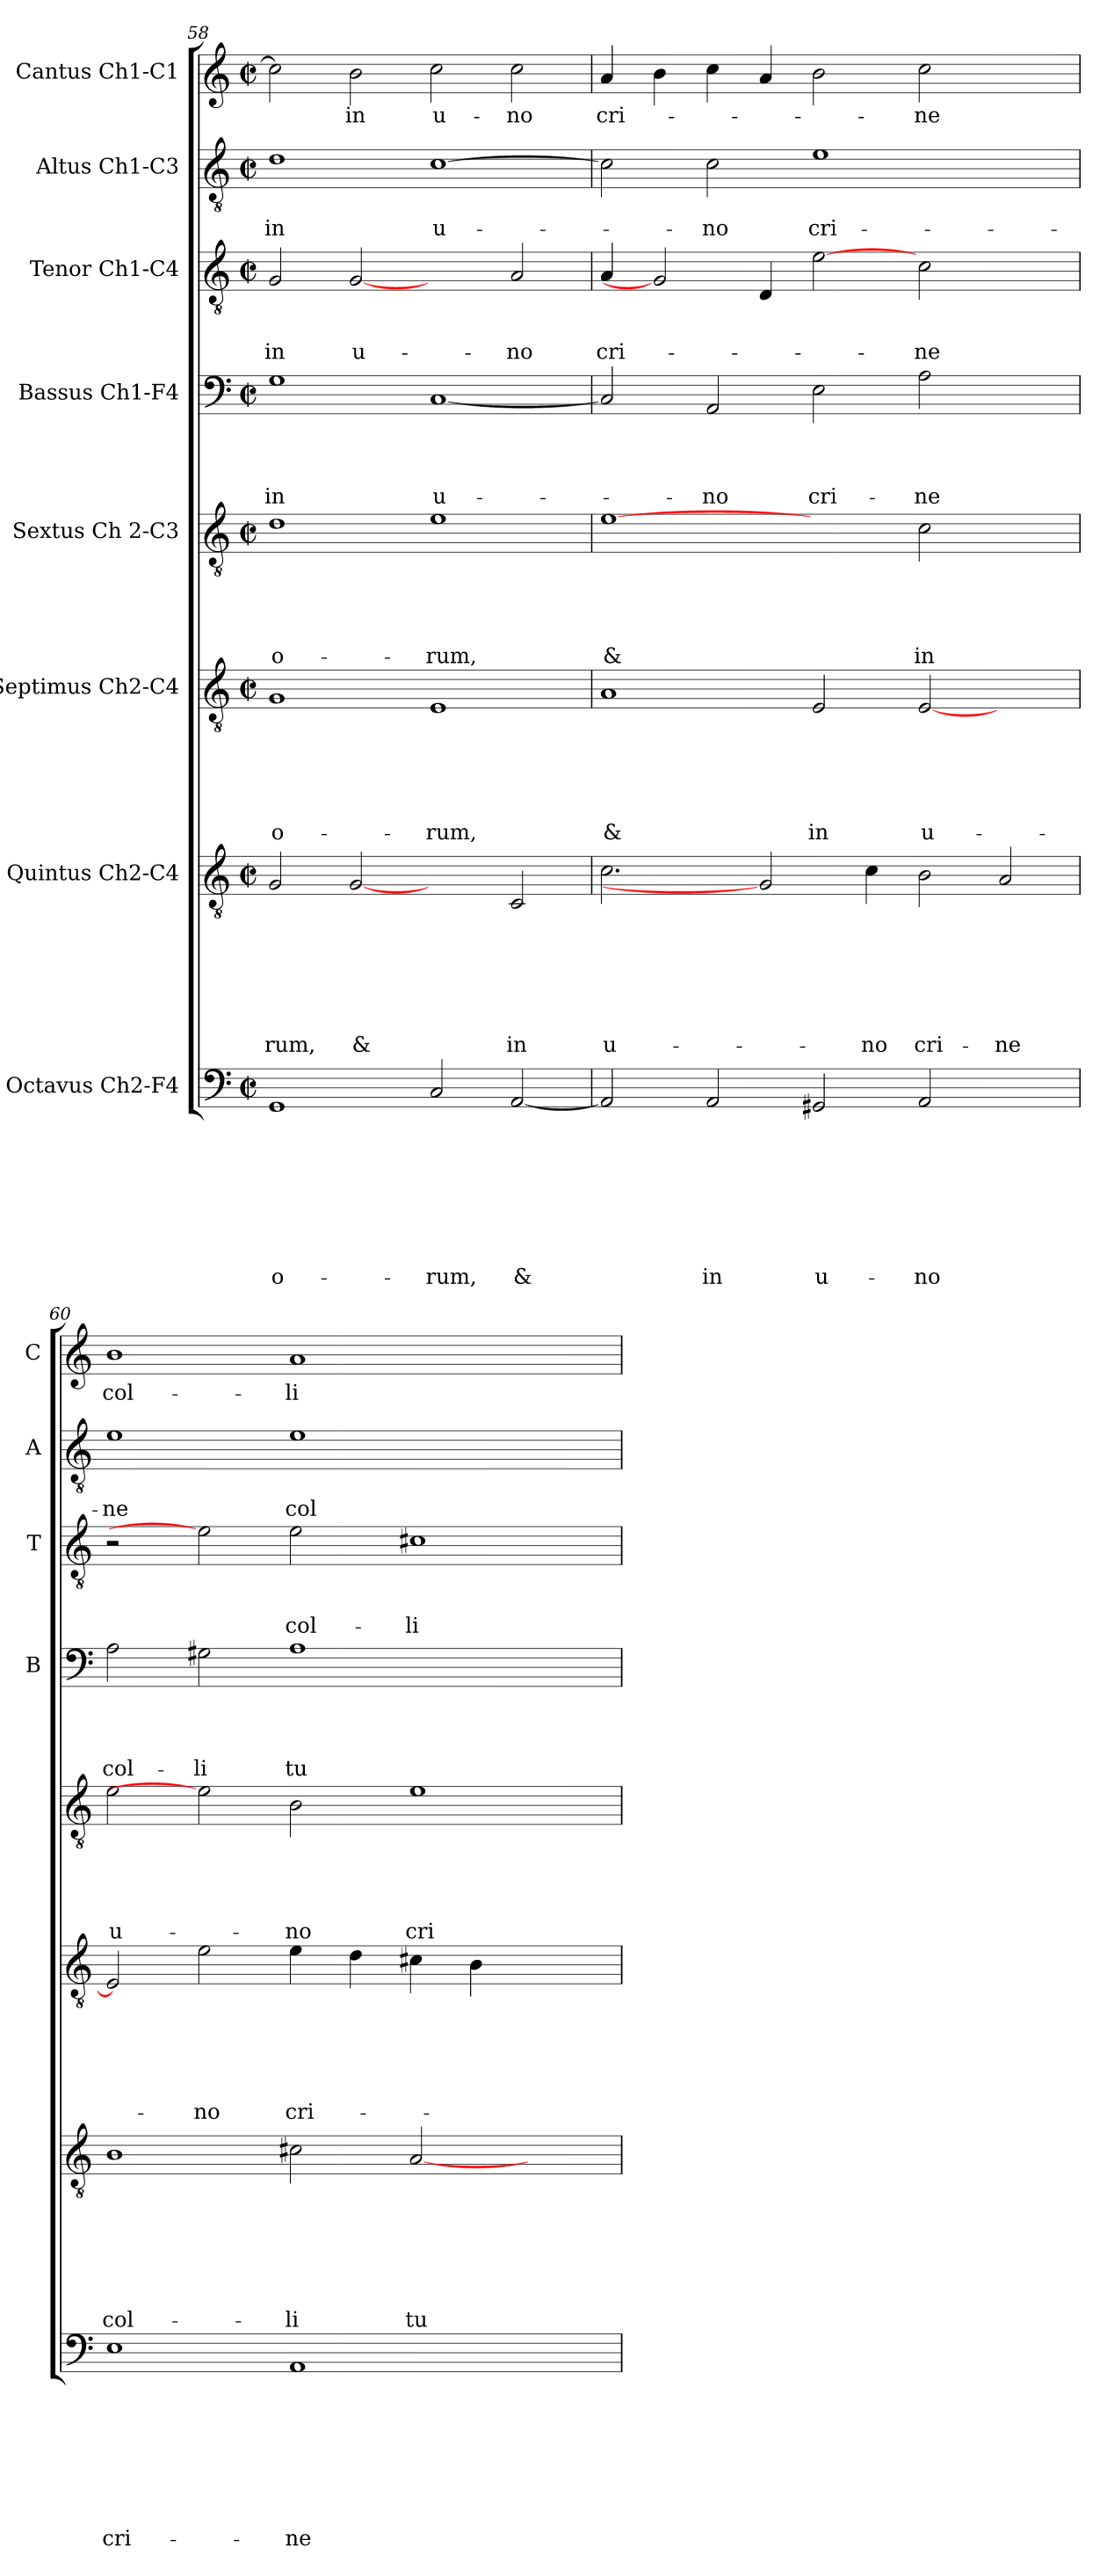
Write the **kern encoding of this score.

**kern	**text	**text	**text	**text	**text	**text	**text	**text	**kern	**text	**text	**text	**text	**text	**text	**text	**kern	**text	**text	**text	**text	**text	**text	**kern	**text	**text	**text	**text	**text	**kern	**text	**text	**text	**text	**kern	**text	**text	**text	**kern	**text	**text	**kern	**text
*part8	*part8	*part8	*part8	*part8	*part8	*part8	*part8	*part8	*part7	*part7	*part7	*part7	*part7	*part7	*part7	*part7	*part6	*part6	*part6	*part6	*part6	*part6	*part6	*part5	*part5	*part5	*part5	*part5	*part5	*part4	*part4	*part4	*part4	*part4	*part3	*part3	*part3	*part3	*part2	*part2	*part2	*part1	*part1
*staff8	*staff8	*staff8	*staff8	*staff8	*staff8	*staff8	*staff8	*staff8	*staff7	*staff7	*staff7	*staff7	*staff7	*staff7	*staff7	*staff7	*staff6	*staff6	*staff6	*staff6	*staff6	*staff6	*staff6	*staff5	*staff5	*staff5	*staff5	*staff5	*staff5	*staff4	*staff4	*staff4	*staff4	*staff4	*staff3	*staff3	*staff3	*staff3	*staff2	*staff2	*staff2	*staff1	*staff1
*I"Octavus Ch2-F4	*	*	*	*	*	*	*	*	*I"Quintus Ch2-C4	*	*	*	*	*	*	*	*I"Septimus Ch2-C4	*	*	*	*	*	*	*I"Sextus Ch 2-C3	*	*	*	*	*	*I"Bassus Ch1-F4	*	*	*	*	*I"Tenor Ch1-C4	*	*	*	*I"Altus Ch1-C3	*	*	*I"Cantus Ch1-C1	*
*	*	*	*	*	*	*	*	*	*	*	*	*	*	*	*	*	*	*	*	*	*	*	*	*	*	*	*	*	*	*I'B	*	*	*	*	*I'T	*	*	*	*I'A	*	*	*I'C	*
*clefF4	*	*	*	*	*	*	*	*	*clefGv2	*	*	*	*	*	*	*	*clefGv2	*	*	*	*	*	*	*clefGv2	*	*	*	*	*	*clefF4	*	*	*	*	*clefGv2	*	*	*	*clefGv2	*	*	*clefG2	*
*k[]	*	*	*	*	*	*	*	*	*k[]	*	*	*	*	*	*	*	*k[]	*	*	*	*	*	*	*k[]	*	*	*	*	*	*k[]	*	*	*	*	*k[]	*	*	*	*k[]	*	*	*k[]	*
*C:	*	*	*	*	*	*	*	*	*C:	*	*	*	*	*	*	*	*C:	*	*	*	*	*	*	*C:	*	*	*	*	*	*C:	*	*	*	*	*C:	*	*	*	*C:	*	*	*C:	*
*M2/2	*	*	*	*	*	*	*	*	*M2/2	*	*	*	*	*	*	*	*M2/2	*	*	*	*	*	*	*M2/2	*	*	*	*	*	*M2/2	*	*	*	*	*M2/2	*	*	*	*M2/2	*	*	*M2/2	*
*met(c|)	*	*	*	*	*	*	*	*	*met(c|)	*	*	*	*	*	*	*	*met(c|)	*	*	*	*	*	*	*met(c|)	*	*	*	*	*	*met(c|)	*	*	*	*	*met(c|)	*	*	*	*met(c|)	*	*	*met(c|)	*
=58	=58	=58	=58	=58	=58	=58	=58	=58	=58	=58	=58	=58	=58	=58	=58	=58	=58	=58	=58	=58	=58	=58	=58	=58	=58	=58	=58	=58	=58	=58	=58	=58	=58	=58	=58	=58	=58	=58	=58	=58	=58	=58	=58
!	!	!	!	!	!	!	!	!LO:LY:b	!	!	!	!	!	!	!	!LO:LY:b	!	!	!	!	!	!	!LO:LY:b	!	!	!	!	!	!LO:LY:b	!	!	!	!	!LO:LY:b	!	!	!	!LO:LY:b	!	!	!LO:LY:b	!	!
1GG	.	.	.	.	.	.	.	-o-	2G/	.	.	.	.	.	.	-rum,	1G	.	.	.	.	.	-o-	1d	.	.	.	.	-o-	1G	.	.	.	in	2G/	.	.	in	1d	.	in	2cc\]	.
!	!	!	!	!	!	!	!	!	!	!	!	!	!	!	!	!LO:LY:b	!	!	!	!	!	!	!	!	!	!	!	!	!	!	!	!	!	!	!	!	!	!LO:LY:b	!	!	!	!	!LO:LY:b
.	.	.	.	.	.	.	.	.	[2G	.	.	.	.	.	.	&	.	.	.	.	.	.	.	.	.	.	.	.	.	.	.	.	.	.	[2G	.	.	u-	.	.	.	2b\	in
!	!	!	!	!	!	!	!	!LO:LY:b	!	!	!	!	!	!	!	!	!	!	!	!	!	!	!LO:LY:b	!	!	!	!	!	!LO:LY:b	!	!	!	!	!LO:LY:b	!	!	!	!	!	!	!LO:LY:b	!	!LO:LY:b
2C/	.	.	.	.	.	.	.	-rum,	2ryy	.	.	.	.	.	.	.	1E	.	.	.	.	.	-rum,	1e	.	.	.	.	-rum,	[1C	.	.	.	u-	2ryy	.	.	.	[1c	.	u-	2cc\	u-
!	!	!	!	!	!	!	!	!LO:LY:b	!	!	!	!	!	!	!	!LO:LY:b	!	!	!	!	!	!	!	!	!	!	!	!	!	!	!	!	!	!	!	!	!	!LO:LY:b	!	!	!	!	!LO:LY:b
[2AA/	.	.	.	.	.	.	.	&	2C/	.	.	.	.	.	.	in	.	.	.	.	.	.	.	.	.	.	.	.	.	.	.	.	.	.	2A/	.	.	-no	.	.	.	2cc\	-no
=59	=59	=59	=59	=59	=59	=59	=59	=59	=59	=59	=59	=59	=59	=59	=59	=59	=59	=59	=59	=59	=59	=59	=59	=59	=59	=59	=59	=59	=59	=59	=59	=59	=59	=59	=59	=59	=59	=59	=59	=59	=59	=59	=59
!	!	!	!	!	!	!	!	!	!	!	!	!	!	!	!	!LO:LY:b	!	!	!	!	!	!	!LO:LY:b	!	!	!	!	!	!LO:LY:b	!	!	!	!	!	!	!	!	!LO:LY:b	!	!	!	!	!LO:LY:b
2AA/]	.	.	.	.	.	.	.	.	2.c\	.	.	.	.	.	.	u-	1A	.	.	.	.	.	&	[1e	.	.	.	.	&	2C/]	.	.	.	.	4A/	.	.	cri-	2c\]	.	.	4a/	cri-
.	.	.	.	.	.	.	.	.	.	.	.	.	.	.	.	.	.	.	.	.	.	.	.	.	.	.	.	.	.	.	.	.	.	.	2G]	.	.	.	.	.	.	4b\	.
!	!	!	!	!	!	!	!	!LO:LY:b	!	!	!	!	!	!	!	!	!	!	!	!	!	!	!	!	!	!	!	!	!	!	!	!	!	!LO:LY:b	!	!	!	!	!	!	!LO:LY:b	!	!
2AA/	.	.	.	.	.	.	.	in	.	.	.	.	.	.	.	.	.	.	.	.	.	.	.	.	.	.	.	.	.	2AA/	.	.	.	-no	.	.	.	.	2c\	.	-no	4cc\	.
.	.	.	.	.	.	.	.	.	2G]	.	.	.	.	.	.	.	.	.	.	.	.	.	.	.	.	.	.	.	.	.	.	.	.	.	4D/	.	.	.	.	.	.	4a/	.
!	!	!	!	!	!	!	!	!LO:LY:b	!	!	!	!	!	!	!	!	!	!	!	!	!	!	!LO:LY:b	!	!	!	!	!	!	!	!	!	!	!LO:LY:b	!	!	!	!	!	!	!LO:LY:b	!	!
2GG#X/	.	.	.	.	.	.	.	u-	.	.	.	.	.	.	.	.	2E/	.	.	.	.	.	in	2ryy	.	.	.	.	.	2E\	.	.	.	cri-	[2e	.	.	.	1e	.	cri-	2b\	.
!	!	!	!	!	!	!	!	!	!	!	!	!	!	!	!	!LO:LY:b	!	!	!	!	!	!	!	!	!	!	!	!	!	!	!	!	!	!	!	!	!	!	!	!	!	!	!
.	.	.	.	.	.	.	.	.	4c\	.	.	.	.	.	.	-no	.	.	.	.	.	.	.	.	.	.	.	.	.	.	.	.	.	.	.	.	.	.	.	.	.	.	.
!	!	!	!	!	!	!	!	!LO:LY:b	!	!	!	!	!	!	!	!LO:LY:b	!	!	!	!	!	!	!LO:LY:b	!	!	!	!	!	!LO:LY:b	!	!	!	!	!LO:LY:b	!	!	!	!LO:LY:b	!	!	!	!	!LO:LY:b
2AA/	.	.	.	.	.	.	.	-no	2B\	.	.	.	.	.	.	cri-	[2E/	.	.	.	.	.	u-	2c\	.	.	.	.	in	2A\	.	.	.	-ne	2c\	.	.	-ne	.	.	.	2cc\	-ne
!	!	!	!	!	!	!	!	!	!	!	!	!	!	!	!	!LO:LY:b	!	!	!	!	!	!	!	!	!	!	!	!	!	!	!	!	!	!	!	!	!	!	!	!	!	!	!
2ryy	.	.	.	.	.	.	.	.	2A/	.	.	.	.	.	.	-ne	2ryy	.	.	.	.	.	.	2ryy	.	.	.	.	.	2ryy	.	.	.	.	2ryy	.	.	.	2ryy	.	.	2ryy	.
!!LO:LB:g=z
=60	=60	=60	=60	=60	=60	=60	=60	=60	=60	=60	=60	=60	=60	=60	=60	=60	=60	=60	=60	=60	=60	=60	=60	=60	=60	=60	=60	=60	=60	=60	=60	=60	=60	=60	=60	=60	=60	=60	=60	=60	=60	=60	=60
!	!	!	!	!	!	!	!	!LO:LY:b	!	!	!	!	!	!	!	!LO:LY:b	!	!	!	!	!	!	!	!	!	!	!	!	!LO:LY:b	!	!	!	!	!LO:LY:b	!	!	!	!	!	!	!LO:LY:b	!	!LO:LY:b
1E	.	.	.	.	.	.	.	cri-	1B	.	.	.	.	.	.	col-	2E/]	.	.	.	.	.	.	2e\	.	.	.	.	u-	2A\	.	.	.	col-	2r	.	.	.	1e	.	-ne	1b	col-
!	!	!	!	!	!	!	!	!	!	!	!	!	!	!	!	!	!	!	!	!	!	!	!LO:LY:b	!	!	!	!	!	!	!	!	!	!	!LO:LY:b	!	!	!	!	!	!	!	!	!
.	.	.	.	.	.	.	.	.	.	.	.	.	.	.	.	.	2e\	.	.	.	.	.	-no	2e]	.	.	.	.	.	2G#X\	.	.	.	-li	2e]	.	.	.	.	.	.	.	.
!	!	!	!	!	!	!	!	!LO:LY:b	!	!	!	!	!	!	!	!LO:LY:b	!	!	!	!	!	!	!LO:LY:b	!	!	!	!	!	!LO:LY:b	!	!	!	!	!LO:LY:b	!	!	!	!LO:LY:b	!	!	!LO:LY:b	!	!LO:LY:b
1AA	.	.	.	.	.	.	.	-ne	2c#\	.	.	.	.	.	.	-li	4e\	.	.	.	.	.	cri-	2B\	.	.	.	.	-no	1A	.	.	.	tu-	2e\	.	.	col-	1e	.	col-	1a	-li
.	.	.	.	.	.	.	.	.	.	.	.	.	.	.	.	.	4d\	.	.	.	.	.	.	.	.	.	.	.	.	.	.	.	.	.	.	.	.	.	.	.	.	.	.
!	!	!	!	!	!	!	!	!	!	!	!	!	!	!	!	!LO:LY:b	!	!	!	!	!	!	!	!	!	!	!	!	!LO:LY:b	!	!	!	!	!	!	!	!	!LO:LY:b	!	!	!	!	!
.	.	.	.	.	.	.	.	.	[2A/	.	.	.	.	.	.	tu-	4c#X\	.	.	.	.	.	.	1e	.	.	.	.	cri-	.	.	.	.	.	1c#X	.	.	-li	.	.	.	.	.
.	.	.	.	.	.	.	.	.	.	.	.	.	.	.	.	.	4B\	.	.	.	.	.	.	.	.	.	.	.	.	.	.	.	.	.	.	.	.	.	.	.	.	.	.
2ryy	.	.	.	.	.	.	.	.	2ryy	.	.	.	.	.	.	.	2ryy	.	.	.	.	.	.	.	.	.	.	.	.	2ryy	.	.	.	.	.	.	.	.	2ryy	.	.	2ryy	.
=	=	=	=	=	=	=	=	=	=	=	=	=	=	=	=	=	=	=	=	=	=	=	=	=	=	=	=	=	=	=	=	=	=	=	=	=	=	=	=	=	=	=	=
*-	*-	*-	*-	*-	*-	*-	*-	*-	*-	*-	*-	*-	*-	*-	*-	*-	*-	*-	*-	*-	*-	*-	*-	*-	*-	*-	*-	*-	*-	*-	*-	*-	*-	*-	*-	*-	*-	*-	*-	*-	*-	*-	*-
